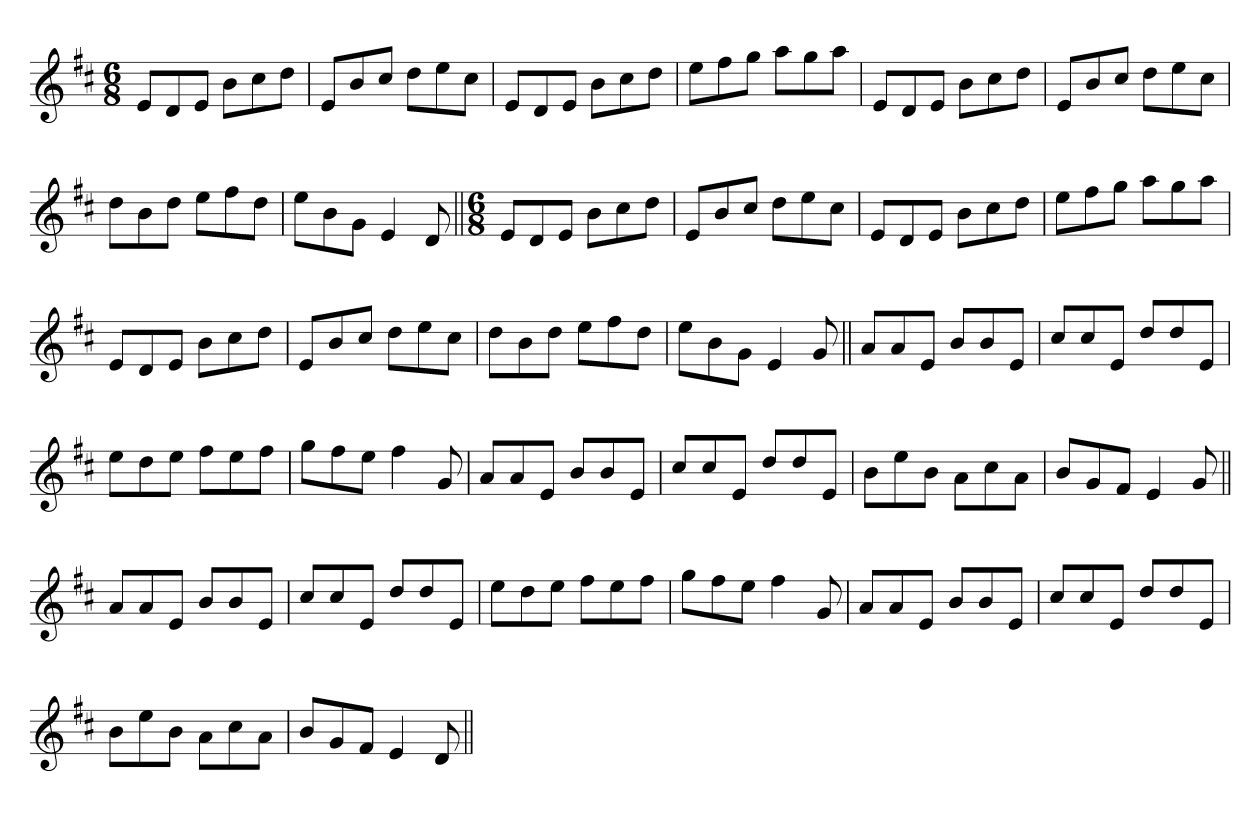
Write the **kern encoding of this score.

**kern
*part1
*staff1
*clefG2
*k[f#c#]
*M6/8
=1
8eL
8d
8eJ
8bL
8cc#
8ddJ
=
8eL
8b
8cc#J
8ddL
8ee
8cc#J
=
8eL
8d
8eJ
8bL
8cc#
8ddJ
=
8eeL
8ff#
8ggJ
8aaL
8gg
8aaJ
=
8eL
8d
8eJ
8bL
8cc#
8ddJ
=
8eL
8b
8cc#J
8ddL
8ee
8cc#J
=
8ddL
8b
8ddJ
8eeL
8ff#
8ddJ
=
8eeL
8b
8gJ
4e
8d
=||
*M6/8
8eL
8d
8eJ
8bL
8cc#
8ddJ
=
8eL
8b
8cc#J
8ddL
8ee
8cc#J
=
8eL
8d
8eJ
8bL
8cc#
8ddJ
=
8eeL
8ff#
8ggJ
8aaL
8gg
8aaJ
=
8eL
8d
8eJ
8bL
8cc#
8ddJ
=
8eL
8b
8cc#J
8ddL
8ee
8cc#J
=
8ddL
8b
8ddJ
8eeL
8ff#
8ddJ
=
8eeL
8b
8gJ
4e
8g
=||
8aL
8a
8eJ
8bL
8b
8eJ
=
8cc#L
8cc#
8eJ
8ddL
8dd
8eJ
=
8eeL
8dd
8eeJ
8ff#L
8ee
8ff#J
=
8ggL
8ff#
8eeJ
4ff#
8g
=
8aL
8a
8eJ
8bL
8b
8eJ
=
8cc#L
8cc#
8eJ
8ddL
8dd
8eJ
=
8bL
8ee
8bJ
8aL
8cc#
8aJ
=
8bL
8g
8f#J
4e
8g
=||
8aL
8a
8eJ
8bL
8b
8eJ
=
8cc#L
8cc#
8eJ
8ddL
8dd
8eJ
=
8eeL
8dd
8eeJ
8ff#L
8ee
8ff#J
=
8ggL
8ff#
8eeJ
4ff#
8g
=
8aL
8a
8eJ
8bL
8b
8eJ
=
8cc#L
8cc#
8eJ
8ddL
8dd
8eJ
=
8bL
8ee
8bJ
8aL
8cc#
8aJ
=
8bL
8g
8f#J
4e
8d
=||
*-
